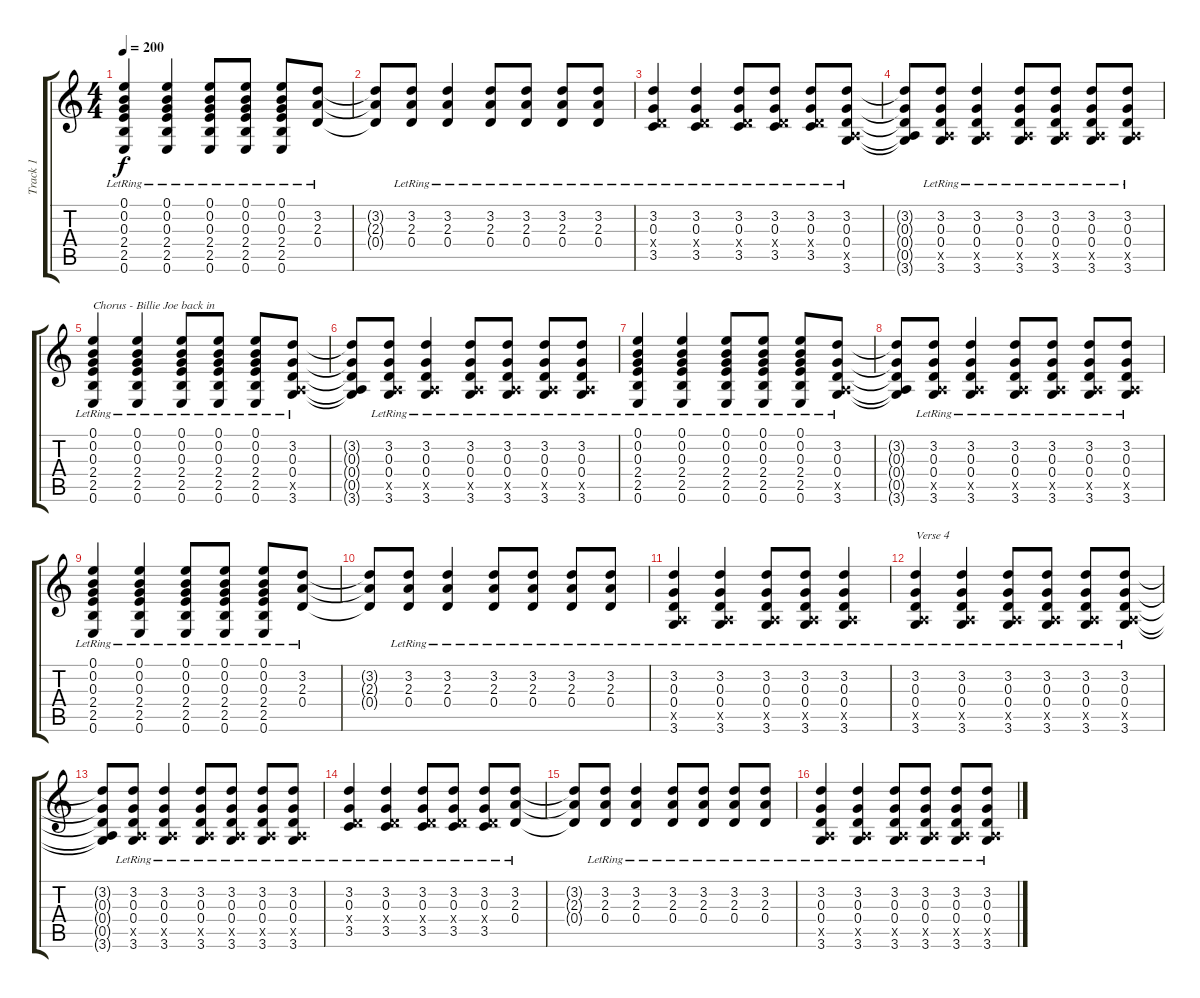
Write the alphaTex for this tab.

\track ("Track 1" "Track 1") {instrument acousticguitarsteel}
\staff {score tabs}
\tuning (E4 B3 G3 D3 A2 E2) {hide}
\ts (4 4)
\tempo 200
\clef g2
\ks c
(0.1{lr} 0.2{lr} 0.3{lr} 2.4{lr} 2.5{lr} 0.6{lr}).4{dy f} (0.1{lr} 0.2{lr} 0.3{lr} 2.4{lr} 2.5{lr} 0.6{lr}).4 (0.1{lr} 0.2{lr} 0.3{lr} 2.4{lr} 2.5{lr} 0.6{lr}).8 (0.1{lr} 0.2{lr} 0.3{lr} 2.4{lr} 2.5{lr} 0.6{lr}).8 (0.1{lr} 0.2{lr} 0.3{lr} 2.4{lr} 2.5{lr} 0.6{lr}).8 (3.2{lr} 2.3{lr} 0.4{lr}).8 |
(3.2{t} 2.3{t} 0.4{t}).8 (3.2{lr} 2.3{lr} 0.4{lr}).8 (3.2{lr} 2.3{lr} 0.4{lr}).4 (3.2{lr} 2.3{lr} 0.4{lr}).8 (3.2{lr} 2.3{lr} 0.4{lr}).8 (3.2{lr} 2.3{lr} 0.4{lr}).8 (3.2{lr} 2.3{lr} 0.4{lr}).8 |
(3.2{lr} 0.3{lr} 0.4{x} 3.5{lr}).4 (3.2{lr} 0.3{lr} 0.4{x} 3.5{lr}).4 (3.2{lr} 0.3{lr} 0.4{x} 3.5{lr}).8 (3.2{lr} 0.3{lr} 0.4{x} 3.5{lr}).8 (3.2{lr} 0.3{lr} 0.4{x} 3.5{lr}).8 (3.2{lr} 0.3{lr} 0.4{lr} 0.5{x} 3.6{lr}).8 |
(3.2{t} 0.3{t} 0.4{t} 0.5{t} 3.6{t}).8 (3.2{lr} 0.3{lr} 0.4{lr} 0.5{x} 3.6{lr}).8 (3.2{lr} 0.3{lr} 0.4{lr} 0.5{x} 3.6{lr}).4 (3.2{lr} 0.3{lr} 0.4{lr} 0.5{x} 3.6{lr}).8 (3.2{lr} 0.3{lr} 0.4{lr} 0.5{x} 3.6{lr}).8 (3.2{lr} 0.3{lr} 0.4{lr} 0.5{x} 3.6{lr}).8 (3.2{lr} 0.3{lr} 0.4{lr} 0.5{x} 3.6{lr}).8 |
(0.1{lr} 0.2{lr} 0.3{lr} 2.4{lr} 2.5{lr} 0.6{lr}).4{txt "Chorus - Billie Joe back in"} (0.1{lr} 0.2{lr} 0.3{lr} 2.4{lr} 2.5{lr} 0.6{lr}).4 (0.1{lr} 0.2{lr} 0.3{lr} 2.4{lr} 2.5{lr} 0.6{lr}).8 (0.1{lr} 0.2{lr} 0.3{lr} 2.4{lr} 2.5{lr} 0.6{lr}).8 (0.1{lr} 0.2{lr} 0.3{lr} 2.4{lr} 2.5{lr} 0.6{lr}).8 (3.2{lr} 0.3{lr} 0.4{lr} 0.5{x} 3.6{lr}).8 |
(3.2{t} 0.3{t} 0.4{t} 0.5{t} 3.6{t}).8 (3.2{lr} 0.3{lr} 0.4{lr} 0.5{x} 3.6{lr}).8 (3.2{lr} 0.3{lr} 0.4{lr} 0.5{x} 3.6{lr}).4 (3.2{lr} 0.3{lr} 0.4{lr} 0.5{x} 3.6{lr}).8 (3.2{lr} 0.3{lr} 0.4{lr} 0.5{x} 3.6{lr}).8 (3.2{lr} 0.3{lr} 0.4{lr} 0.5{x} 3.6{lr}).8 (3.2{lr} 0.3{lr} 0.4{lr} 0.5{x} 3.6{lr}).8 |
(0.1{lr} 0.2{lr} 0.3{lr} 2.4{lr} 2.5{lr} 0.6{lr}).4 (0.1{lr} 0.2{lr} 0.3{lr} 2.4{lr} 2.5{lr} 0.6{lr}).4 (0.1{lr} 0.2{lr} 0.3{lr} 2.4{lr} 2.5{lr} 0.6{lr}).8 (0.1{lr} 0.2{lr} 0.3{lr} 2.4{lr} 2.5{lr} 0.6{lr}).8 (0.1{lr} 0.2{lr} 0.3{lr} 2.4{lr} 2.5{lr} 0.6{lr}).8 (3.2{lr} 0.3{lr} 0.4{lr} 0.5{x} 3.6{lr}).8 |
(3.2{t} 0.3{t} 0.4{t} 0.5{t} 3.6{t}).8 (3.2{lr} 0.3{lr} 0.4{lr} 0.5{x} 3.6{lr}).8 (3.2{lr} 0.3{lr} 0.4{lr} 0.5{x} 3.6{lr}).4 (3.2{lr} 0.3{lr} 0.4{lr} 0.5{x} 3.6{lr}).8 (3.2{lr} 0.3{lr} 0.4{lr} 0.5{x} 3.6{lr}).8 (3.2{lr} 0.3{lr} 0.4{lr} 0.5{x} 3.6{lr}).8 (3.2{lr} 0.3{lr} 0.4{lr} 0.5{x} 3.6{lr}).8 |
(0.1{lr} 0.2{lr} 0.3{lr} 2.4{lr} 2.5{lr} 0.6{lr}).4 (0.1{lr} 0.2{lr} 0.3{lr} 2.4{lr} 2.5{lr} 0.6{lr}).4 (0.1{lr} 0.2{lr} 0.3{lr} 2.4{lr} 2.5{lr} 0.6{lr}).8 (0.1{lr} 0.2{lr} 0.3{lr} 2.4{lr} 2.5{lr} 0.6{lr}).8 (0.1{lr} 0.2{lr} 0.3{lr} 2.4{lr} 2.5{lr} 0.6{lr}).8 (3.2{lr} 2.3{lr} 0.4{lr}).8 |
(3.2{t} 2.3{t} 0.4{t}).8 (3.2{lr} 2.3{lr} 0.4{lr}).8 (3.2{lr} 2.3{lr} 0.4{lr}).4 (3.2{lr} 2.3{lr} 0.4{lr}).8 (3.2{lr} 2.3{lr} 0.4{lr}).8 (3.2{lr} 2.3{lr} 0.4{lr}).8 (3.2{lr} 2.3{lr} 0.4{lr}).8 |
(3.2{lr} 0.3{lr} 0.4{lr} 0.5{x} 3.6{lr}).4 (3.2{lr} 0.3{lr} 0.4{lr} 0.5{x} 3.6{lr}).4 (3.2{lr} 0.3{lr} 0.4{lr} 0.5{x} 3.6{lr}).8 (3.2{lr} 0.3{lr} 0.4{lr} 0.5{x} 3.6{lr}).8 (3.2{lr} 0.3{lr} 0.4{lr} 0.5{x} 3.6{lr}).4 |
(3.2{lr} 0.3{lr} 0.4{lr} 0.5{x} 3.6{lr}).4{txt "Verse 4"} (3.2{lr} 0.3{lr} 0.4{lr} 0.5{x} 3.6{lr}).4 (3.2{lr} 0.3{lr} 0.4{lr} 0.5{x} 3.6{lr}).8 (3.2{lr} 0.3{lr} 0.4{lr} 0.5{x} 3.6{lr}).8 (3.2{lr} 0.3{lr} 0.4{lr} 0.5{x} 3.6{lr}).8 (3.2{lr} 0.3{lr} 0.4{lr} 0.5{x} 3.6{lr}).8 |
(3.2{t} 0.3{t} 0.4{t} 0.5{t} 3.6{t}).8 (3.2{lr} 0.3{lr} 0.4{lr} 0.5{x} 3.6{lr}).8 (3.2{lr} 0.3{lr} 0.4{lr} 0.5{x} 3.6{lr}).4 (3.2{lr} 0.3{lr} 0.4{lr} 0.5{x} 3.6{lr}).8 (3.2{lr} 0.3{lr} 0.4{lr} 0.5{x} 3.6{lr}).8 (3.2{lr} 0.3{lr} 0.4{lr} 0.5{x} 3.6{lr}).8 (3.2{lr} 0.3{lr} 0.4{lr} 0.5{x} 3.6{lr}).8 |
(3.2{lr} 0.3{lr} 0.4{x} 3.5{lr}).4 (3.2{lr} 0.3{lr} 0.4{x} 3.5{lr}).4 (3.2{lr} 0.3{lr} 0.4{x} 3.5{lr}).8 (3.2{lr} 0.3{lr} 0.4{x} 3.5{lr}).8 (3.2{lr} 0.3{lr} 0.4{x} 3.5{lr}).8 (3.2{lr} 2.3{lr} 0.4{lr}).8 |
(3.2{t} 2.3{t} 0.4{t}).8 (3.2{lr} 2.3{lr} 0.4{lr}).8 (3.2{lr} 2.3{lr} 0.4{lr}).4 (3.2{lr} 2.3{lr} 0.4{lr}).8 (3.2{lr} 2.3{lr} 0.4{lr}).8 (3.2{lr} 2.3{lr} 0.4{lr}).8 (3.2{lr} 2.3{lr} 0.4{lr}).8 |
(3.2{lr} 0.3{lr} 0.4{lr} 0.5{x} 3.6{lr}).4 (3.2{lr} 0.3{lr} 0.4{lr} 0.5{x} 3.6{lr}).4 (3.2{lr} 0.3{lr} 0.4{lr} 0.5{x} 3.6{lr}).8 (3.2{lr} 0.3{lr} 0.4{lr} 0.5{x} 3.6{lr}).8 (3.2{lr} 0.3{lr} 0.4{lr} 0.5{x} 3.6{lr}).8 (3.2{lr} 0.3{lr} 0.4{lr} 0.5{x} 3.6{lr}).8
